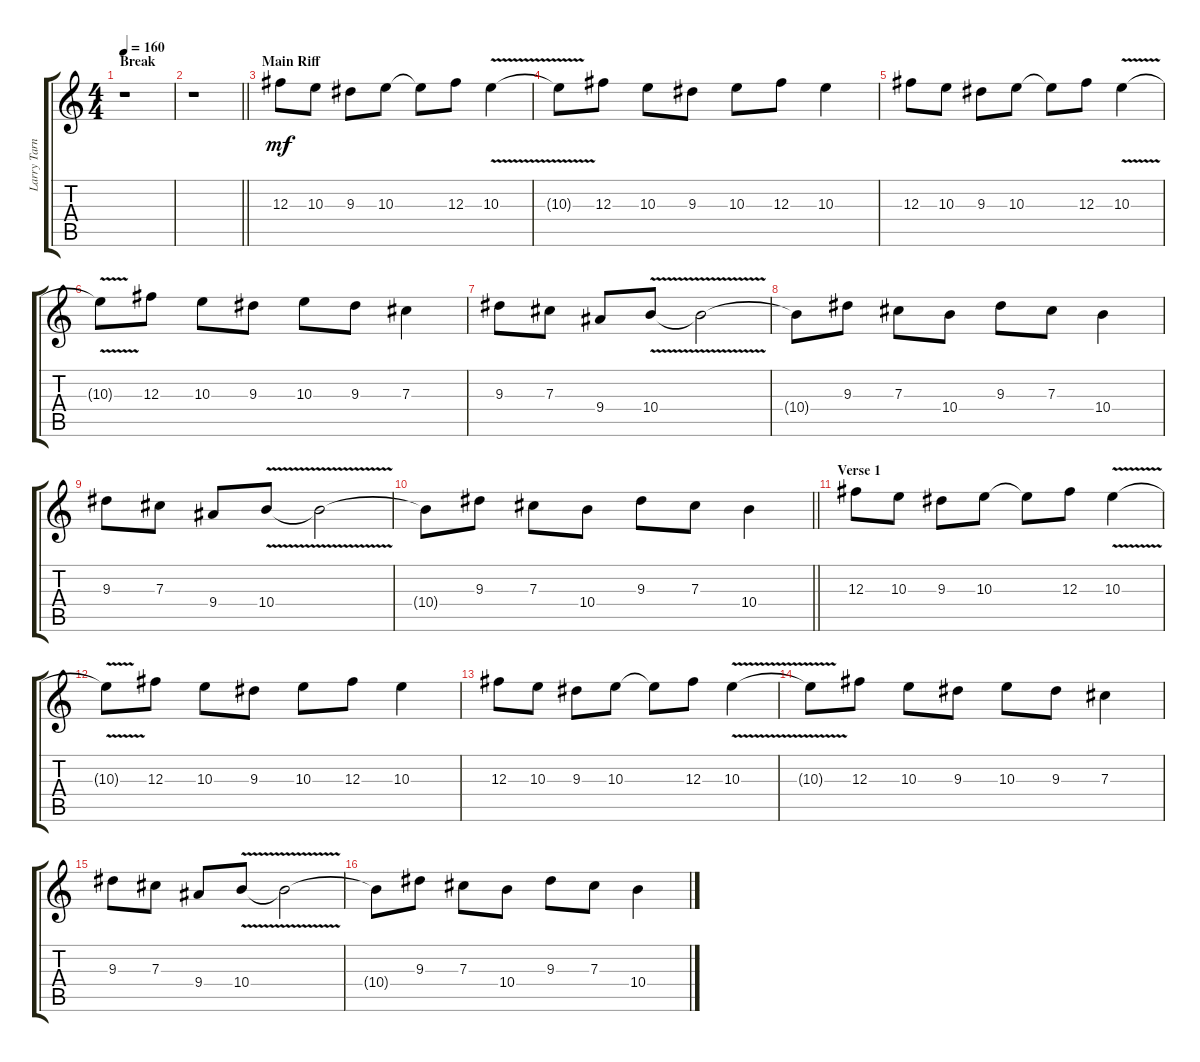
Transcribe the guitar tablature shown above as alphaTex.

\track ("Larry Tarnowski" "Larry Tarn") {instrument electricguitarclean}
\staff {score tabs}
\tuning (Eb4 Bb3 Gb3 Db3 Ab2 Eb2) {hide}
\ts (4 4)
\section ("" "Break")
\tempo 160
\clef g2
\ks c
r.1{dy mp} |
\barLineRight lightlight
r.1 |
\section ("" "Main Riff")
12.3.8{dy mf instrument distortionguitar} 10.3.8 9.3.8 10.3.8 10.3{t}.8 12.3.8 10.3{v}.4 |
10.3{t}.8 12.3.8 10.3.8 9.3.8 10.3.8 12.3.8 10.3.4 |
12.3.8 10.3.8 9.3.8 10.3.8 10.3{t}.8 12.3.8 10.3{v}.4 |
10.3{t}.8 12.3.8 10.3.8 9.3.8 10.3.8 9.3.8 7.3.4 |
9.3.8 7.3.8 9.4.8 10.4{v}.8 10.4{t}.2 |
10.4{t}.8 9.3.8 7.3.8 10.4.8 9.3.8 7.3.8 10.4.4 |
9.3.8 7.3.8 9.4.8 10.4{v}.8 10.4{t}.2 |
\barLineRight lightlight
10.4{t}.8 9.3.8 7.3.8 10.4.8 9.3.8 7.3.8 10.4.4 |
\section ("" "Verse 1")
12.3.8 10.3.8 9.3.8 10.3.8 10.3{t}.8 12.3.8 10.3{v}.4 |
10.3{t}.8 12.3.8 10.3.8 9.3.8 10.3.8 12.3.8 10.3.4 |
12.3.8 10.3.8 9.3.8 10.3.8 10.3{t}.8 12.3.8 10.3{v}.4 |
10.3{t}.8 12.3.8 10.3.8 9.3.8 10.3.8 9.3.8 7.3.4 |
9.3.8 7.3.8 9.4.8 10.4{v}.8 10.4{t}.2 |
10.4{t}.8 9.3.8 7.3.8 10.4.8 9.3.8 7.3.8 10.4.4
